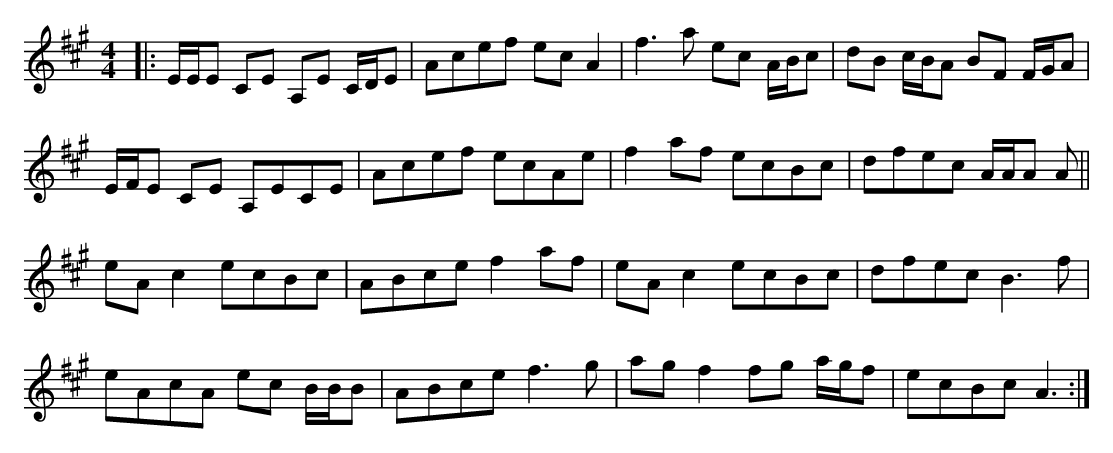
X:1
M:4/4
K:A
|:E/E/E CE A,E C/D/E|Acef ec A2|f3 a ec A/B/c|dB c/B/A BF F/G/A|
E/F/E CE A,ECE|Acef ecAe|f2 af ecBc|dfec A/A/A A||
eA c2 ecBc|ABce f2 af|eA c2 ecBc|dfec B3 f|
eAcA ec B/B/B|ABce f3 g|ag f2 fg a/g/f|ecBc A3:|
